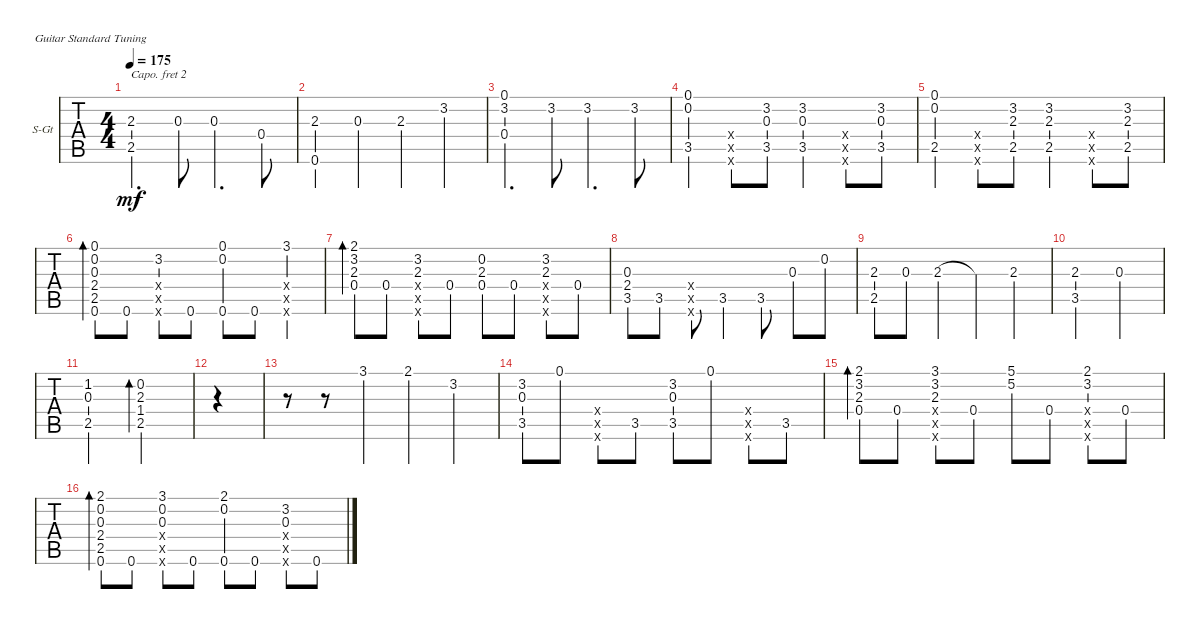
\defaultSystemsLayout 4
\bracketExtendMode groupsimilarinstruments
\firstSystemTrackNameOrientation horizontal
\otherSystemsTrackNameOrientation horizontal
\track ("Steel Guitar" "S-Gt") {instrument acousticguitarsteel}
\staff {tabs}
\capo 2
\tuning (E4 B3 G3 D3 A2 E2)
\ts (4 4)
\tempo 175
\clef g2
\ks c
(2.3 2.5).4{d dy mf} 0.3.8 0.3.4{d} 0.4.8 |
(2.3 0.6).4 0.3.4 2.3.4 3.2.4 |
(0.4 3.2 0.1).4{d} 3.2.8 3.2.4{d} 3.2.8 |
(3.5 0.1 0.2).4 (0.5{x} 0.6{x} 0.4{x}).8 (3.2 0.3 3.5).8 (3.2 0.3 3.5).4 (0.4{x} 3.5{x} 0.6{x}).8 (3.2 0.3 3.5).8 |
(2.5 0.1 0.2).4 (0.5{x} 0.6{x} 0.4{x}).8 (3.2 2.3 2.5).8 (3.2 2.3 2.5).4 (0.4{x} 0.5{x} 0.6{x}).8 (3.2 2.5 2.3).8 |
(0.6 2.5 2.4 0.3 0.2 0.1).8{bd 119} 0.6.8 (0.6{x} 0.5{x} 0.4{x} 3.2).8 0.6.8 (0.6 0.2 0.1).8 0.6.8 (3.1 0.5{x} 0.4{x} 0.6{x}).4 |
(0.4 2.3 3.2 2.1).8{bd 119} 0.4.8 (0.6{x} 0.5{x} 0.4{x} 3.2 2.3).8 0.4.8 (0.2 0.4 2.3).8 0.4.8 (0.6{x} 0.5{x} 0.4{x} 3.2 2.3).8 0.4.8 |
(3.5 2.4 0.3).8 3.5.8 (0.5{x} 0.6{x} 0.4{x}).8 3.5.4 3.5.8 0.3.8 0.2.8 |
(2.3 2.5).8 0.3.8 2.3.4 2.3{t}.4 2.3.4 |
(2.3 3.5).2 0.3.2 |
(2.5 0.3 1.2).2 (2.5 1.4 2.3 0.2).2{bd 479} |
|
r.8 r.8 3.1.4 2.1.4 3.2.4 |
(0.3 3.5 3.2).8 0.1.8 (0.5{x} 0.4{x} 0.6{x}).8 3.5.8 (3.2 0.3 3.5).8 0.1.8 (0.5{x} 0.6{x} 0.4{x}).8 3.5.8 |
(3.2 2.1 0.4 2.3).8{bd 119} 0.4.8 (3.1 0.4{x} 0.5{x} 0.6{x} 3.2 2.3).8 0.4.8 (5.1 5.2).8 0.4.8 (2.1 3.2 0.4{x} 0.5{x} 0.6{x}).8 0.4.8 |
(0.2 2.1 2.4 0.3 0.6 2.5).8{bd 119} 0.6.8 (3.1 0.4{x} 0.5{x} 0.6{x} 0.2 0.3).8 0.6.8 (2.1 0.2 0.6).8 0.6.8 (3.2 0.4{x} 0.5{x} 0.6{x} 0.3).8 0.6.8
